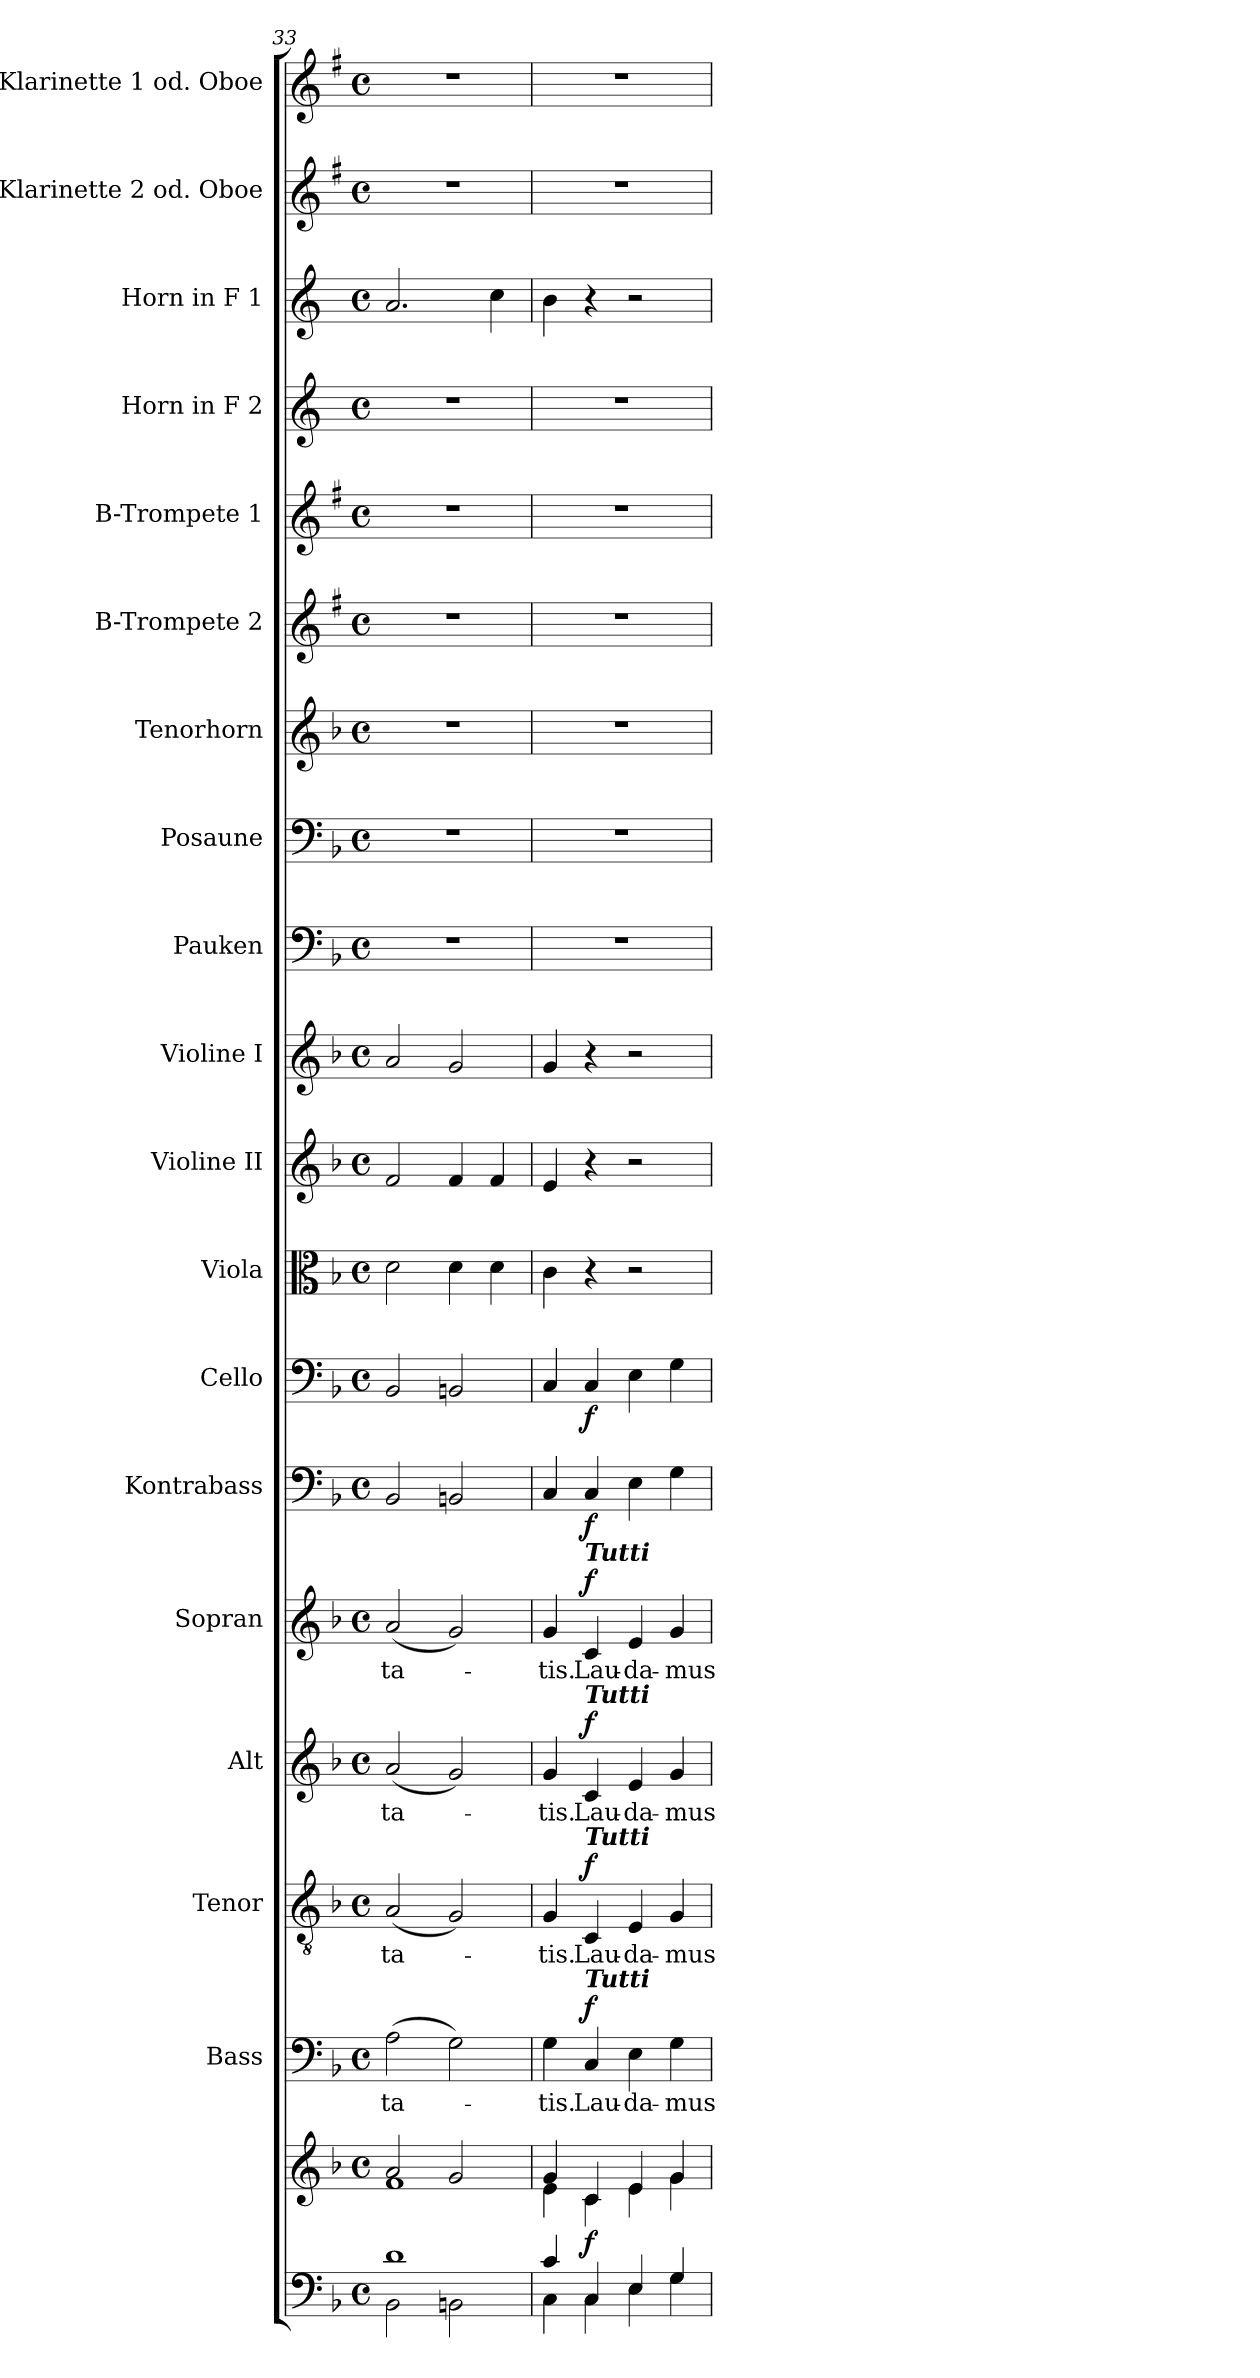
**kern	**kern	**dynam	**kern	**text	**dynam	**kern	**text	**dynam	**kern	**text	**dynam	**kern	**text	**dynam	**kern	**dynam	**kern	**dynam	**kern	**kern	**kern	**kern	**kern	**kern	**kern	**kern	**kern	**kern	**kern	**kern
*part19	*part19	*part19	*part18	*part18	*part18	*part17	*part17	*part17	*part16	*part16	*part16	*part15	*part15	*part15	*part14	*part14	*part13	*part13	*part12	*part11	*part10	*part9	*part8	*part7	*part6	*part5	*part4	*part3	*part2	*part1
*staff20	*staff19	*staff19/20	*staff18	*staff18	*staff18	*staff17	*staff17	*staff17	*staff16	*staff16	*staff16	*staff15	*staff15	*staff15	*staff14	*staff14	*staff13	*staff13	*staff12	*staff11	*staff10	*staff9	*staff8	*staff7	*staff6	*staff5	*staff4	*staff3	*staff2	*staff1
*	*	*	*I"Bass	*	*	*I"Tenor	*	*	*I"Alt	*	*	*I"Sopran	*	*	*I"Kontrabass	*	*I"Cello	*	*I"Viola	*I"Violine II	*I"Violine I	*I"Pauken	*I"Posaune	*I"Tenorhorn	*I"B-Trompete 2	*I"B-Trompete 1	*I"Horn in F 2	*I"Horn in F 1	*I"C-Klarinette 2 od. Oboe	*I"C-Klarinette 1 od. Oboe
*	*	*	*I'B.	*	*	*I'T.	*	*	*I'A.	*	*	*I'S.	*	*	*I'Kb.	*	*	*	*I'Vla.	*I'Vl. II	*I'Vl. I	*I'Pk.	*I'Pos.	*I'T. Hrn.	*I'B Trp. 2	*I'B Trp. 1	*	*	*I'C Kl. 2	*I'C Kl. 1
*clefF4	*clefG2	*	*clefF4	*	*	*clefGv2	*	*	*clefG2	*	*	*clefG2	*	*	*clefF4	*	*clefF4	*	*clefC3	*clefG2	*clefG2	*clefF4	*clefF4	*clefG2	*clefG2	*clefG2	*clefG2	*clefG2	*clefG2	*clefG2
*	*	*	*	*	*	*	*	*	*	*	*	*	*	*	*ITrd7c12	*	*	*	*	*	*	*	*	*ITrd8c14	*ITrd1c2	*ITrd1c2	*ITrd4c7	*ITrd4c7	*ITrd1c2	*ITrd1c2
*k[b-]	*k[b-]	*	*k[b-]	*	*	*k[b-]	*	*	*k[b-]	*	*	*k[b-]	*	*	*k[b-]	*	*k[b-]	*	*k[b-]	*k[b-]	*k[b-]	*k[b-]	*k[b-]	*k[b-]	*k[b-]	*k[b-]	*k[b-]	*k[b-]	*k[b-]	*k[b-]
*F:	*F:	*	*F:	*	*	*F:	*	*	*F:	*	*	*F:	*	*	*F:	*	*F:	*	*F:	*F:	*F:	*F:	*F:	*F:	*F:	*F:	*F:	*F:	*F:	*F:
*M4/4	*M4/4	*	*M4/4	*	*	*M4/4	*	*	*M4/4	*	*	*M4/4	*	*	*M4/4	*	*M4/4	*	*M4/4	*M4/4	*M4/4	*M4/4	*M4/4	*M4/4	*M4/4	*M4/4	*M4/4	*M4/4	*M4/4	*M4/4
*met(c)	*met(c)	*	*met(c)	*	*	*met(c)	*	*	*met(c)	*	*	*met(c)	*	*	*met(c)	*	*met(c)	*	*met(c)	*met(c)	*met(c)	*met(c)	*met(c)	*met(c)	*met(c)	*met(c)	*met(c)	*met(c)	*met(c)	*met(c)
=33	=33	=33	=33	=33	=33	=33	=33	=33	=33	=33	=33	=33	=33	=33	=33	=33	=33	=33	=33	=33	=33	=33	=33	=33	=33	=33	=33	=33	=33	=33
*^	*^	*	*	*	*	*	*	*	*	*	*	*	*	*	*	*	*	*	*	*	*	*	*	*	*	*	*	*	*	*
!	!	!	!	!	!	!LO:LY:b	!	!	!LO:LY:b	!	!	!LO:LY:b	!	!	!LO:LY:b	!	!	!	!	!	!	!	!	!	!	!	!	!	!	!	!	!
1d	2BB-\	2a/	1f	.	(>2A\	-ta-	.	(<2A/	-ta-	.	(<2a/	-ta-	.	(<2a/	-ta-	.	2BBB-/	.	2BB-/	.	2d\	2f/	2a/	1r	1r	1r	1r	1r	1r	2.d/	1r	1r
.	2BBn\	2g/	.	.	2G\)	.	.	2G/)	.	.	2g/)	.	.	2g/)	.	.	2BBBn/	.	2BBn/	.	4d\	4f/	2g/	.	.	.	.	.	.	.	.	.
.	.	.	.	.	.	.	.	.	.	.	.	.	.	.	.	.	.	.	.	.	4d\	4f/	.	.	.	.	.	.	.	4f\	.	.
=34	=34	=34	=34	=34	=34	=34	=34	=34	=34	=34	=34	=34	=34	=34	=34	=34	=34	=34	=34	=34	=34	=34	=34	=34	=34	=34	=34	=34	=34	=34	=34	=34
!	!	!	!	!	!	!LO:LY:b	!	!	!LO:LY:b	!	!	!LO:LY:b	!	!	!LO:LY:b	!	!	!	!	!	!	!	!	!	!	!	!	!	!	!	!	!
4c/	4C\	4g/	4e\	.	4G\	-tis.	.	4G/	-tis.	.	4g/	-tis.	.	4g/	-tis.	.	4CC/	.	4C/	.	4c\	4e/	4g/	1r	1r	1r	1r	1r	1r	4e\	1r	1r
!	!	!	!	!	!	!	!	!	!	!	!	!	!	!LO:TX:a:Bi:t=Tutti	!	!	!	!	!	!	!	!	!	!	!	!	!	!	!	!	!	!
!	!	!	!	!	!	!	!	!	!	!	!LO:TX:a:Bi:t=Tutti	!	!	!	!	!	!	!	!	!	!	!	!	!	!	!	!	!	!	!	!	!
!	!	!	!	!	!	!	!	!LO:TX:a:Bi:t=Tutti	!	!	!	!	!	!	!	!	!	!	!	!	!	!	!	!	!	!	!	!	!	!	!	!
!	!	!	!	!	!LO:TX:a:Bi:t=Tutti	!	!	!	!	!	!	!	!	!	!	!	!	!	!	!	!	!	!	!	!	!	!	!	!	!	!	!
!	!	!	!	!LO:DY:b	!	!LO:LY:b	!LO:DY:a	!	!LO:LY:b	!LO:DY:a	!	!LO:LY:b	!LO:DY:a	!	!LO:LY:b	!LO:DY:a	!	!LO:DY:b	!	!LO:DY:b	!	!	!	!	!	!	!	!	!	!	!	!
4C/	4C\	4c/	4c\	f	4C/	Lau-	f	4C/	Lau-	f	4c/	Lau-	f	4c/	Lau-	f	4CC/	f	4C/	f	4r	4r	4r	.	.	.	.	.	.	4r	.	.
!	!	!	!	!	!	!LO:LY:b	!	!	!LO:LY:b	!	!	!LO:LY:b	!	!	!LO:LY:b	!	!	!	!	!	!	!	!	!	!	!	!	!	!	!	!	!
4E/	4E\	4e/	4e\	.	4E\	-da-	.	4E/	-da-	.	4e/	-da-	.	4e/	-da-	.	4EE\	.	4E\	.	2r	2r	2r	.	.	.	.	.	.	2r	.	.
!	!	!	!	!	!	!LO:LY:b	!	!	!LO:LY:b	!	!	!LO:LY:b	!	!	!LO:LY:b	!	!	!	!	!	!	!	!	!	!	!	!	!	!	!	!	!
4G/	4G\	4g/	4g\	.	4G\	-mus	.	4G/	-mus	.	4g/	-mus	.	4g/	-mus	.	4GG\	.	4G\	.	.	.	.	.	.	.	.	.	.	.	.	.
*v	*v	*	*	*	*	*	*	*	*	*	*	*	*	*	*	*	*	*	*	*	*	*	*	*	*	*	*	*	*	*	*	*
*	*v	*v	*	*	*	*	*	*	*	*	*	*	*	*	*	*	*	*	*	*	*	*	*	*	*	*	*	*	*	*	*
=	=	=	=	=	=	=	=	=	=	=	=	=	=	=	=	=	=	=	=	=	=	=	=	=	=	=	=	=	=	=
*-	*-	*-	*-	*-	*-	*-	*-	*-	*-	*-	*-	*-	*-	*-	*-	*-	*-	*-	*-	*-	*-	*-	*-	*-	*-	*-	*-	*-	*-	*-
